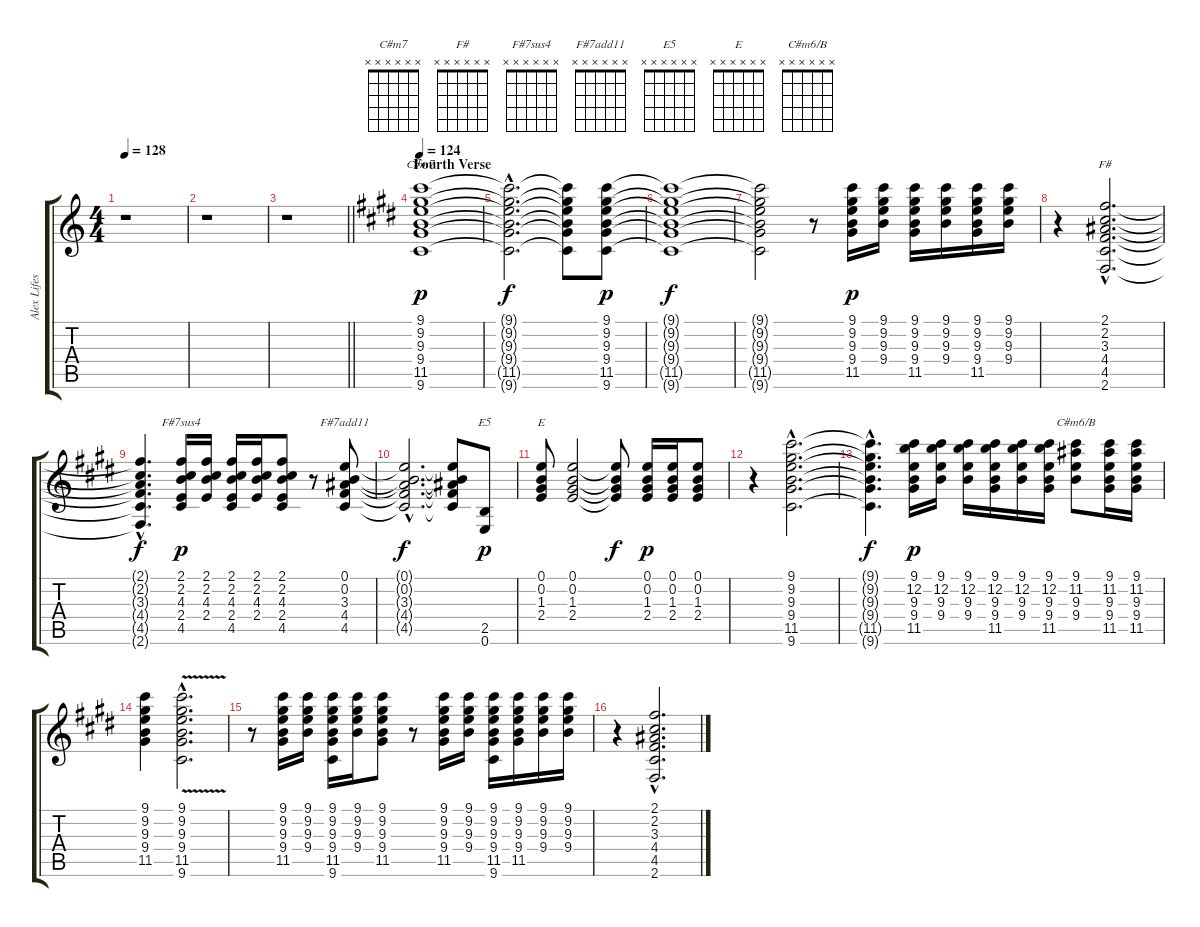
\track ("Alex Lifeson 1" "Alex Lifes") {instrument overdrivenguitar}
\staff {score tabs}
\tuning (E4 B3 G3 D3 A2 E2) {hide}
\chord ("C#m7" x x x x x x) {firstfret 0}
\chord ("F#" x x x x x x) {firstfret 0}
\chord ("F#7sus4" x x x x x x) {firstfret 0}
\chord ("F#7add11" x x x x x x) {firstfret 0}
\chord ("E5" x x x x x x) {firstfret 0}
\chord ("E" x x x x x x) {firstfret 0}
\chord ("C#m6/B" x x x x x x) {firstfret 0}
\ts (4 4)
\tempo 128
\clef g2
\ks c
r.1{dy f} |
r.1 |
\barLineRight lightlight
r.1 |
\section ("" "Fourth Verse")
\tempo 124
\ks e
(9.1 9.2 9.3 9.4 11.5 9.6).1{ch "C#m7" dy p} |
(9.1{hac t} 9.2{hac t} 9.3{hac t} 9.4{hac t} 11.5{hac t} 9.6{hac t}).2{d dy f} (9.1{t} 9.2{t} 9.3{t} 9.4{t} 11.5{t} 9.6{t}).8 (9.1 9.2 9.3 9.4 11.5 9.6).8{dy p} |
(9.1{t} 9.2{t} 9.3{t} 9.4{t} 11.5{t} 9.6{t}).1{dy f} |
(9.1{t} 9.2{t} 9.3{t} 9.4{t} 11.5{t} 9.6{t}).2 r.8 (9.1 9.2 9.3 9.4 11.5).16{dy p} (9.1 9.2 9.3 9.4).16 (9.1 9.2 9.3 9.4 11.5).16 (9.1 9.2 9.3 9.4).16 (9.1 9.2 9.3 9.4 11.5).16 (9.1 9.2 9.3 9.4).16 |
r.4 (2.1{hac} 2.2{hac} 3.3{hac} 4.4{hac} 4.5{hac} 2.6{hac}).2{d ch "F#"} |
(2.1{hac t} 2.2{hac t} 3.3{hac t} 4.4{hac t} 4.5{hac t} 2.6{hac t}).4{d dy f} (2.1 2.2 4.3 2.4 4.5).16{ch "F#7sus4" dy p} (2.1 2.2 4.3 2.4).16 (2.1 2.2 4.3 2.4 4.5).16 (2.1 2.2 4.3 2.4).16 (2.1 2.2 4.3 2.4 4.5).8 r.8 (0.1 0.2 3.3 4.4 4.5).8{ch "F#7add11"} |
(0.1{hac t} 0.2{hac t} 3.3{hac t} 4.4{hac t} 4.5{hac t}).2{d dy f} (0.1{t} 0.2{t} 3.3{t} 4.4{t} 4.5{t}).8 (2.5 0.6).8{ch "E5" dy p} |
(0.1 0.2 1.3 2.4).8{ch "E"} (0.1 0.2 1.3 2.4).2 (0.1{t} 0.2{t} 1.3{t} 2.4{t}).8{dy f} (0.1 0.2 1.3 2.4).16{dy p} (0.1 0.2 1.3 2.4).16 (0.1 0.2 1.3 2.4).8 |
r.4 (9.1{hac} 9.2{hac} 9.3{hac} 9.4{hac} 11.5{hac} 9.6{hac}).2{d} |
(9.1{hac t} 9.2{hac t} 9.3{hac t} 9.4{hac t} 11.5{hac t} 9.6{hac t}).4{d dy f} (9.1 12.2 9.3 9.4 11.5).16{dy p} (9.1 12.2 9.3 9.4).16 (9.1 12.2 9.3 9.4).16 (9.1 12.2 9.3 9.4 11.5).16 (9.1 12.2 9.3 9.4).16 (9.1 12.2 9.3 9.4 11.5).16 (9.1 11.2 9.3 9.4).8{ch "C#m6/B"} (9.1 11.2 9.3 9.4 11.5).16 (9.1 11.2 9.3 9.4 11.5).16 |
(9.1 9.2 9.3 9.4 11.5).4 (9.1{v hac} 9.2{hac} 9.3{hac} 9.4{hac} 11.5{hac} 9.6{hac}).2{d} |
r.8 (9.1 9.2 9.3 9.4 11.5).16 (9.1 9.2 9.3 9.4).16 (9.1 9.2 9.3 9.4 11.5 9.6).16 (9.1 9.2 9.3 9.4).16 (9.1 9.2 9.3 9.4 11.5).8 r.8 (9.1 9.2 9.3 9.4 11.5).16 (9.1 9.2 9.3 9.4).16 (9.1 9.2 9.3 9.4 11.5 9.6).16 (9.1 9.2 9.3 9.4 11.5).16 (9.1 9.2 9.3 9.4).16 (9.1 9.2 9.3 9.4).16 |
r.4 (2.1{hac} 2.2{hac} 3.3{hac} 4.4{hac} 4.5{hac} 2.6{hac}).2{d}
